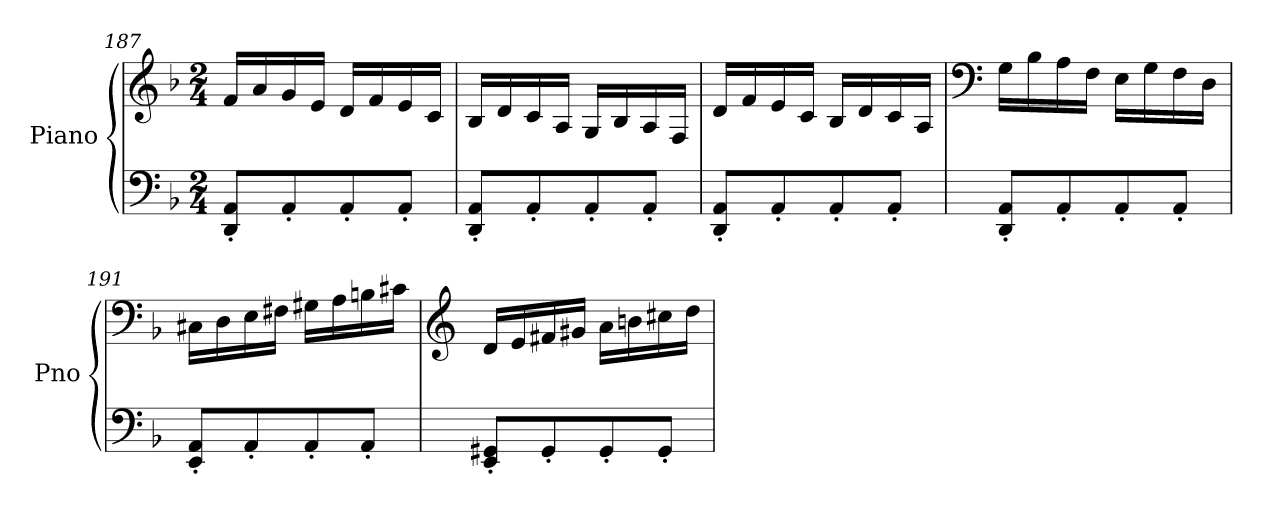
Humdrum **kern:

**kern	**kern
*part1	*part1
*staff2	*staff1
*I"Piano	*
*I'Pno	*
*clefF4	*clefG2
*k[b-]	*k[b-]
*M2/4	*M2/4
=187	=187
8DD/' 8AA/'L	16f/LL
.	16a/
8AA'/	16g/
.	16e/JJ
8AA'/	16d/LL
.	16f/
8AA'/J	16e/
.	16c/JJ
=188	=188
8DD/' 8AA/'L	16B-/LL
.	16d/
8AA'/	16c/
.	16A/JJ
8AA'/	16G/LL
.	16B-/
8AA'/J	16A/
.	16F/JJ
!!LO:LB:g=z
=189	=189
8DD/' 8AA/'L	16d/LL
.	16f/
8AA'/	16e/
.	16c/JJ
8AA'/	16B-/LL
.	16d/
8AA'/J	16c/
.	16A/JJ
=190	=190
*	*clefF4
8DD/' 8AA/'L	16G\LL
.	16B-\
8AA'/	16A\
.	16F\JJ
8AA'/	16E\LL
.	16G\
8AA'/J	16F\
.	16D\JJ
=191	=191
8EE/' 8AA/'L	16C#X\LL
.	16D\
8AA'/	16E\
.	16F#X\JJ
8AA'/	16G#X\LL
.	16A\
8AA'/J	16Bn\
.	16c#X\JJ
=192	=192
*	*clefG2
8EE/' 8GG#X/'L	16d/LL
.	16e/
8GG#'/	16f#X/
.	16g#X/JJ
8GG#'/	16a\LL
.	16bn\
8GG#'/J	16cc#X\
.	16dd\JJ
=	=
*-	*-
